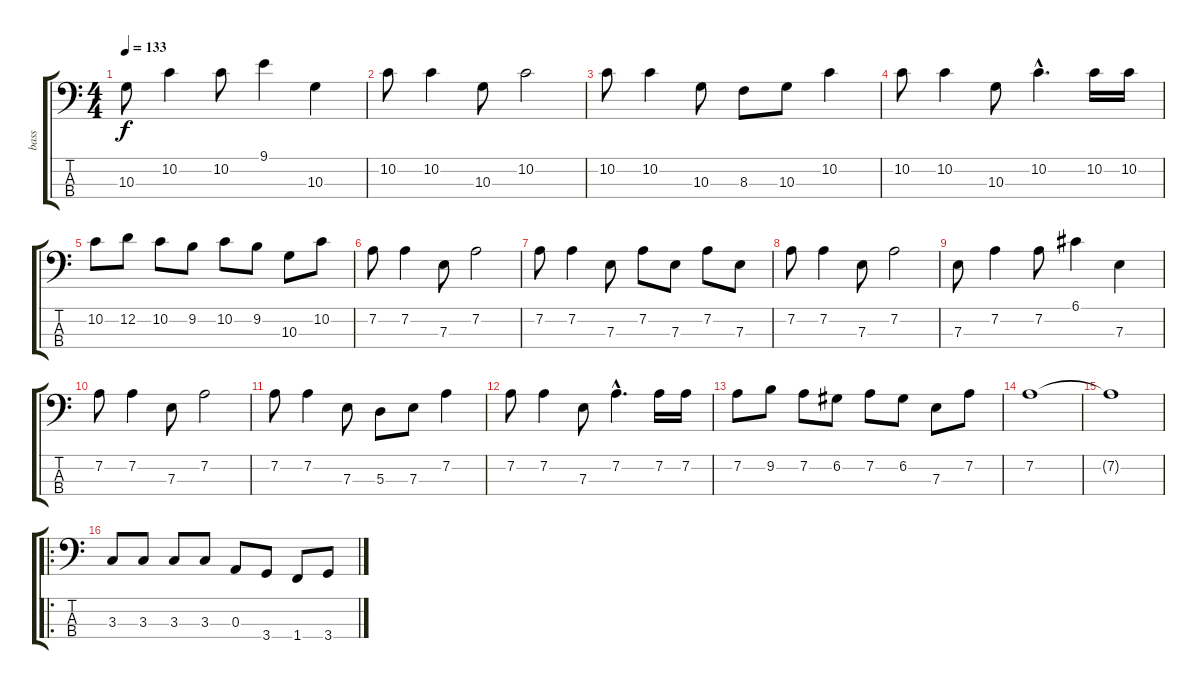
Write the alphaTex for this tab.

\track ("bass" "bass") {instrument electricbassfinger}
\staff {score tabs}
\tuning (G2 D2 A1 E1) {hide}
\ts (4 4)
\tempo 133
\clef f4
\ks c
10.3.8{dy f} 10.2.4 10.2.8 9.1.4 10.3.4 |
10.2.8 10.2.4 10.3.8 10.2.2 |
10.2.8 10.2.4 10.3.8 8.3.8 10.3.8 10.2.4 |
10.2.8 10.2.4 10.3.8 10.2{hac}.4{d} 10.2.16 10.2.16 |
10.2.8 12.2.8 10.2.8 9.2.8 10.2.8 9.2.8 10.3.8 10.2.8 |
7.2.8 7.2.4 7.3.8 7.2.2 |
7.2.8 7.2.4 7.3.8 7.2.8 7.3.8 7.2.8 7.3.8 |
7.2.8 7.2.4 7.3.8 7.2.2 |
7.3.8 7.2.4 7.2.8 6.1.4 7.3.4 |
7.2.8 7.2.4 7.3.8 7.2.2 |
7.2.8 7.2.4 7.3.8 5.3.8 7.3.8 7.2.4 |
7.2.8 7.2.4 7.3.8 7.2{hac}.4{d} 7.2.16 7.2.16 |
7.2.8 9.2.8 7.2.8 6.2.8 7.2.8 6.2.8 7.3.8 7.2.8 |
7.2.1 |
7.2{t}.1 |
\ro
3.3.8 3.3.8 3.3.8 3.3.8 0.3.8 3.4.8 1.4.8 3.4.8
